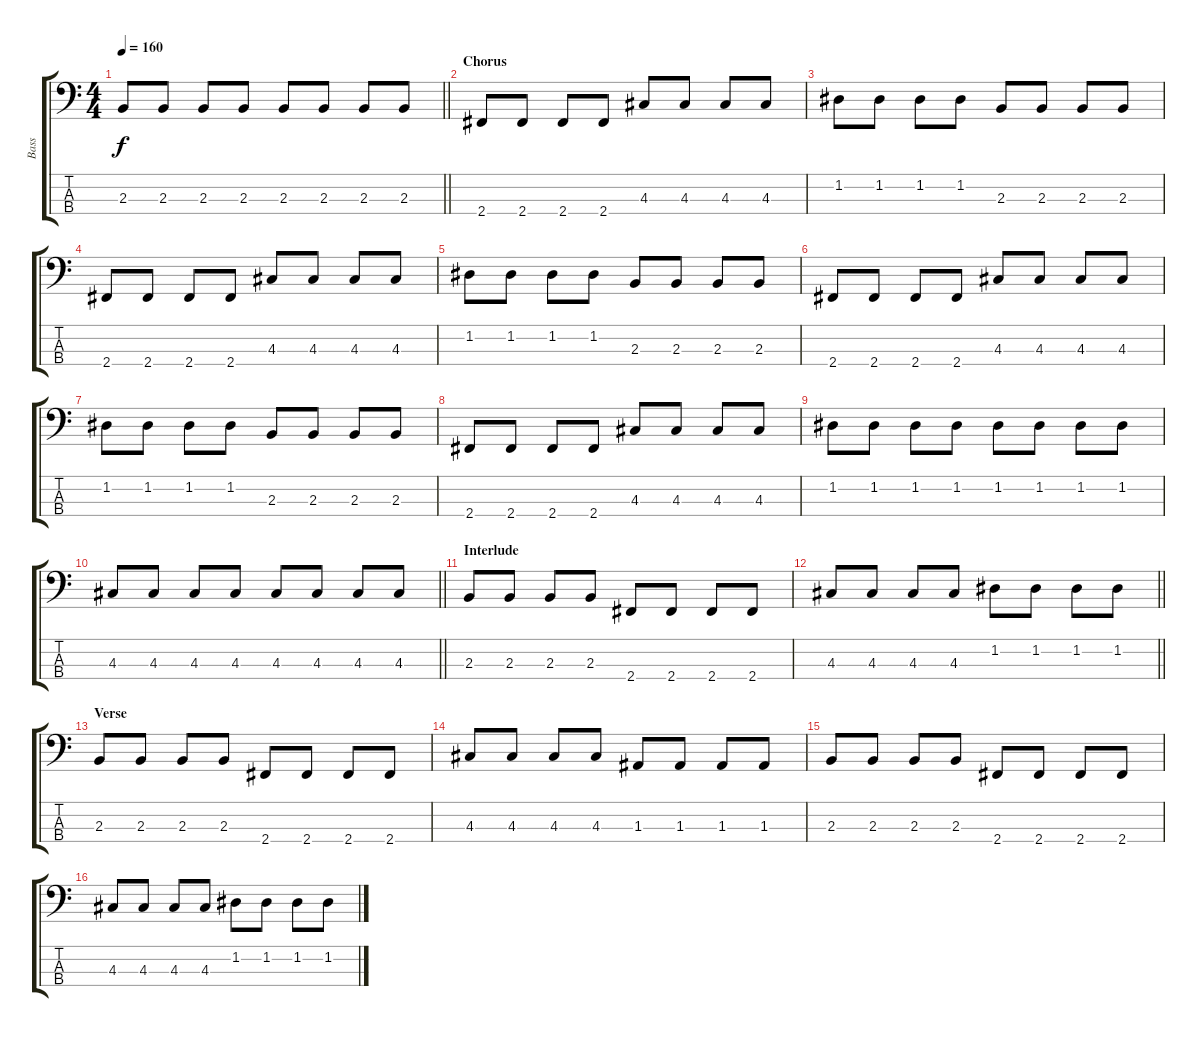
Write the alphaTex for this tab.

\track ("Bass" "Bass") {instrument electricbasspick}
\staff {score tabs}
\tuning (G2 D2 A1 E1) {hide}
\ts (4 4)
\tempo 160
\clef f4
\barLineRight lightlight
\ks c
2.3.8{dy f} 2.3.8 2.3.8 2.3.8 2.3.8 2.3.8 2.3.8 2.3.8 |
\section ("" "Chorus")
2.4.8 2.4.8 2.4.8 2.4.8 4.3.8 4.3.8 4.3.8 4.3.8 |
1.2.8 1.2.8 1.2.8 1.2.8 2.3.8 2.3.8 2.3.8 2.3.8 |
2.4.8 2.4.8 2.4.8 2.4.8 4.3.8 4.3.8 4.3.8 4.3.8 |
1.2.8 1.2.8 1.2.8 1.2.8 2.3.8 2.3.8 2.3.8 2.3.8 |
2.4.8 2.4.8 2.4.8 2.4.8 4.3.8 4.3.8 4.3.8 4.3.8 |
1.2.8 1.2.8 1.2.8 1.2.8 2.3.8 2.3.8 2.3.8 2.3.8 |
2.4.8 2.4.8 2.4.8 2.4.8 4.3.8 4.3.8 4.3.8 4.3.8 |
1.2.8 1.2.8 1.2.8 1.2.8 1.2.8 1.2.8 1.2.8 1.2.8 |
\barLineRight lightlight
4.3.8 4.3.8 4.3.8 4.3.8 4.3.8 4.3.8 4.3.8 4.3.8 |
\section ("" "Interlude")
2.3.8 2.3.8 2.3.8 2.3.8 2.4.8 2.4.8 2.4.8 2.4.8 |
\barLineRight lightlight
4.3.8 4.3.8 4.3.8 4.3.8 1.2.8 1.2.8 1.2.8 1.2.8 |
\section ("" "Verse")
2.3.8 2.3.8 2.3.8 2.3.8 2.4.8 2.4.8 2.4.8 2.4.8 |
4.3.8 4.3.8 4.3.8 4.3.8 1.3.8 1.3.8 1.3.8 1.3.8 |
2.3.8 2.3.8 2.3.8 2.3.8 2.4.8 2.4.8 2.4.8 2.4.8 |
4.3.8 4.3.8 4.3.8 4.3.8 1.2.8 1.2.8 1.2.8 1.2.8
